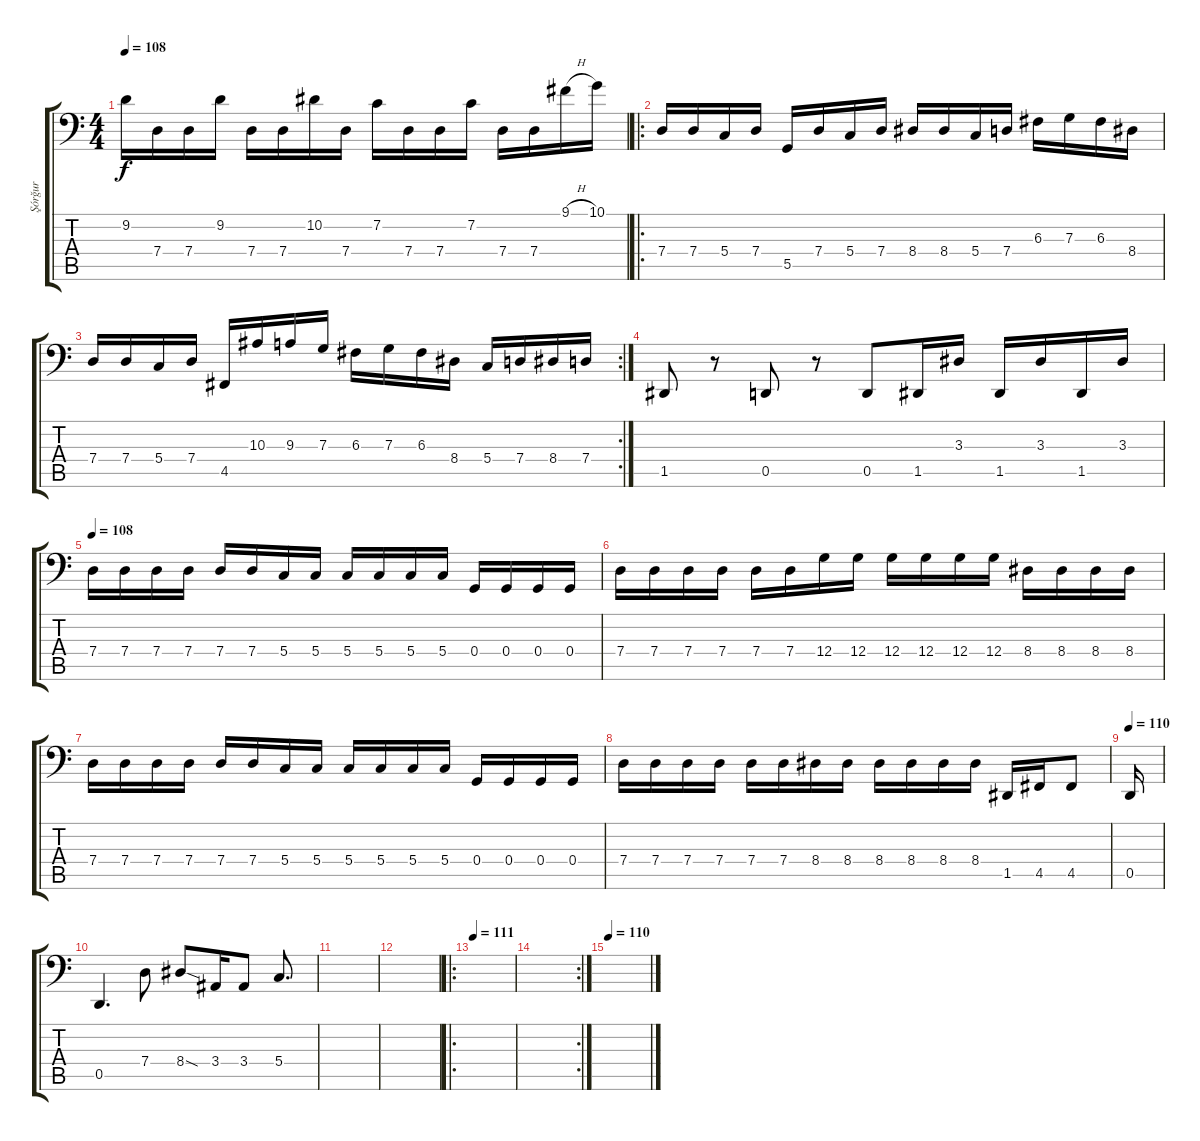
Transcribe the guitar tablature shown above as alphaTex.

\track ("Şórğur" "Şórğur") {instrument distortionguitar}
\staff {score tabs}
\tuning (A2 F2 C2 G1 D1 A0) {hide}
\ts (4 4)
\tempo 108
\clef f4
\ks c
9.2.16{dy f} 7.4.16 7.4.16 9.2.16 7.4.16 7.4.16 10.2.16 7.4.16 7.2.16 7.4.16 7.4.16 7.2.16 7.4.16 7.4.16 9.1{h}.16 10.1.16 |
\ro
7.4.16 7.4.16 5.4.16 7.4.16 5.5.16 7.4.16 5.4.16 7.4.16 8.4.16 8.4.16 5.4.16 7.4.16 6.3.16 7.3.16 6.3.16 8.4.16 |
\rc 2
7.4.16 7.4.16 5.4.16 7.4.16 4.5.16 10.3.16 9.3.16 7.3.16 6.3.16 7.3.16 6.3.16 8.4.16 5.4.16 7.4.16 8.4.16 7.4.16 |
1.5.8 r.8 0.5.8 r.8 0.5.8 1.5.16 3.3.16 1.5.16 3.3.16 1.5.16 3.3.16 |
\tempo 108
7.4.16 7.4.16 7.4.16 7.4.16 7.4.16 7.4.16 5.4.16 5.4.16 5.4.16 5.4.16 5.4.16 5.4.16 0.4.16 0.4.16 0.4.16 0.4.16 |
7.4.16 7.4.16 7.4.16 7.4.16 7.4.16 7.4.16 12.4.16 12.4.16 12.4.16 12.4.16 12.4.16 12.4.16 8.4.16 8.4.16 8.4.16 8.4.16 |
7.4.16 7.4.16 7.4.16 7.4.16 7.4.16 7.4.16 5.4.16 5.4.16 5.4.16 5.4.16 5.4.16 5.4.16 0.4.16 0.4.16 0.4.16 0.4.16 |
7.4.16 7.4.16 7.4.16 7.4.16 7.4.16 7.4.16 8.4.16 8.4.16 8.4.16 8.4.16 8.4.16 8.4.16 1.5.16 4.5.16 4.5.8 |
\tempo 110
0.5.16 |
0.5.4{d} 7.4.8 8.4{sod}.8 3.4.16 3.4.8 5.4.8{d} |
|
|
\ro
\tempo 113
\tempo 111
|
\rc 2
|
\tempo 110
